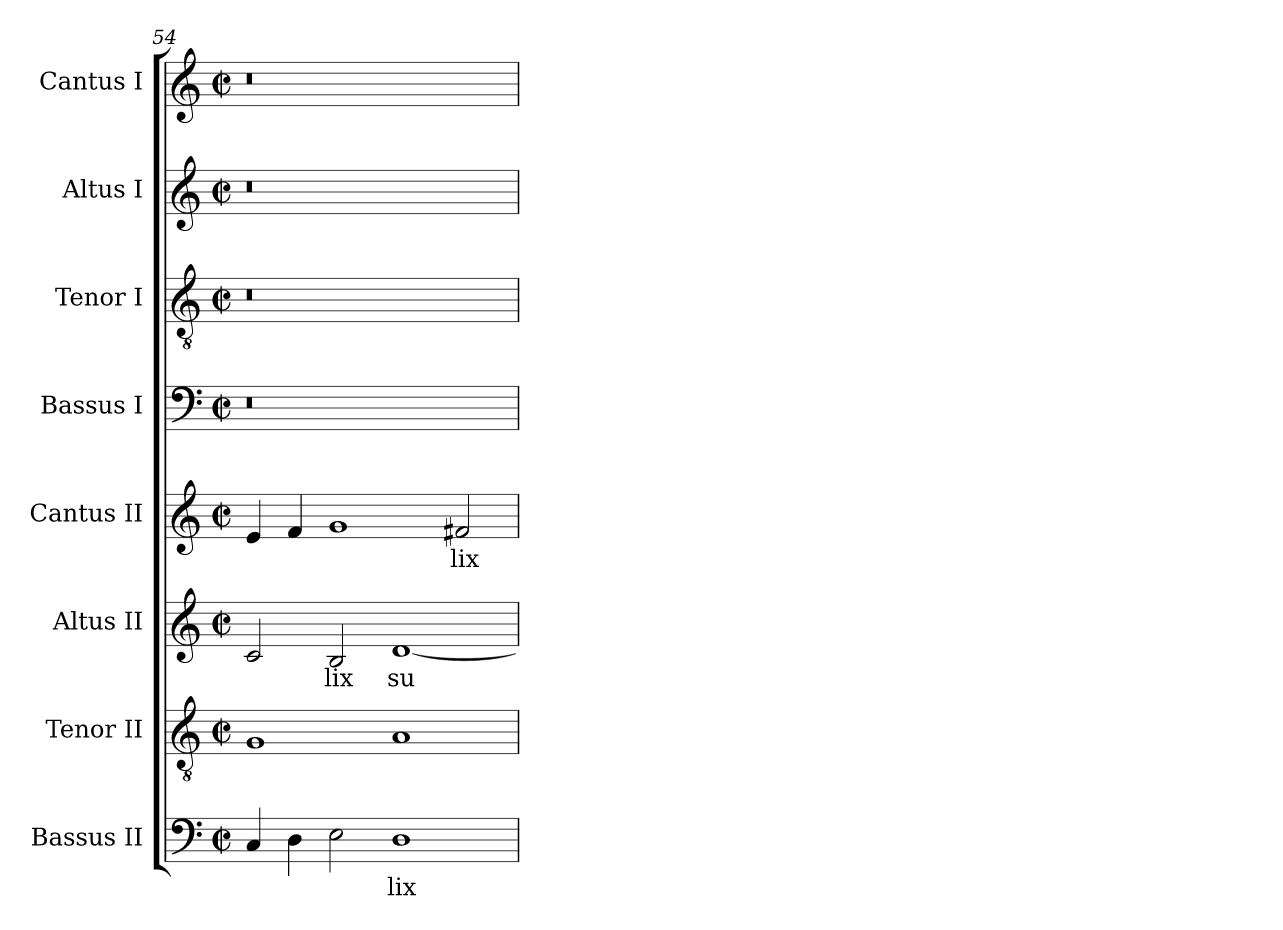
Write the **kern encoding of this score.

**kern	**text	**kern	**kern	**text	**kern	**text	**kern	**kern	**kern	**kern
*part8	*part8	*part7	*part6	*part6	*part5	*part5	*part4	*part3	*part2	*part1
*staff8	*staff8	*staff7	*staff6	*staff6	*staff5	*staff5	*staff4	*staff3	*staff2	*staff1
*I"Bassus II	*	*I"Tenor II	*I"Altus II	*	*I"Cantus II	*	*I"Bassus I	*I"Tenor I	*I"Altus I	*I"Cantus I
*clefF4	*	*clefGv2	*clefG2	*	*clefG2	*	*clefF4	*clefGv2	*clefG2	*clefG2
*M2/2	*	*M2/2	*M2/2	*	*M2/2	*	*M2/2	*M2/2	*M2/2	*M2/2
*met(c|)	*	*met(c|)	*met(c|)	*	*met(c|)	*	*met(c|)	*met(c|)	*met(c|)	*met(c|)
=54	=54	=54	=54	=54	=54	=54	=54	=54	=54	=54
4C/	.	1G	2c/	.	4e/	.	0r	0r	0r	0r
4D\	.	.	.	.	4f/	.	.	.	.	.
!	!	!	!	!LO:LY:b:cj	!	!	!	!	!	!
2E\	.	.	2B/	-lix	1g	.	.	.	.	.
!	!LO:LY:b:cj	!	!	!LO:LY:b:cj	!	!	!	!	!	!
1D	lix	1A	[<1d	su-	.	.	.	.	.	.
!	!	!	!	!	!	!LO:LY:b:cj	!	!	!	!
.	.	.	.	.	2f#X/	lix	.	.	.	.
=	=	=	=	=	=	=	=	=	=	=
*-	*-	*-	*-	*-	*-	*-	*-	*-	*-	*-
